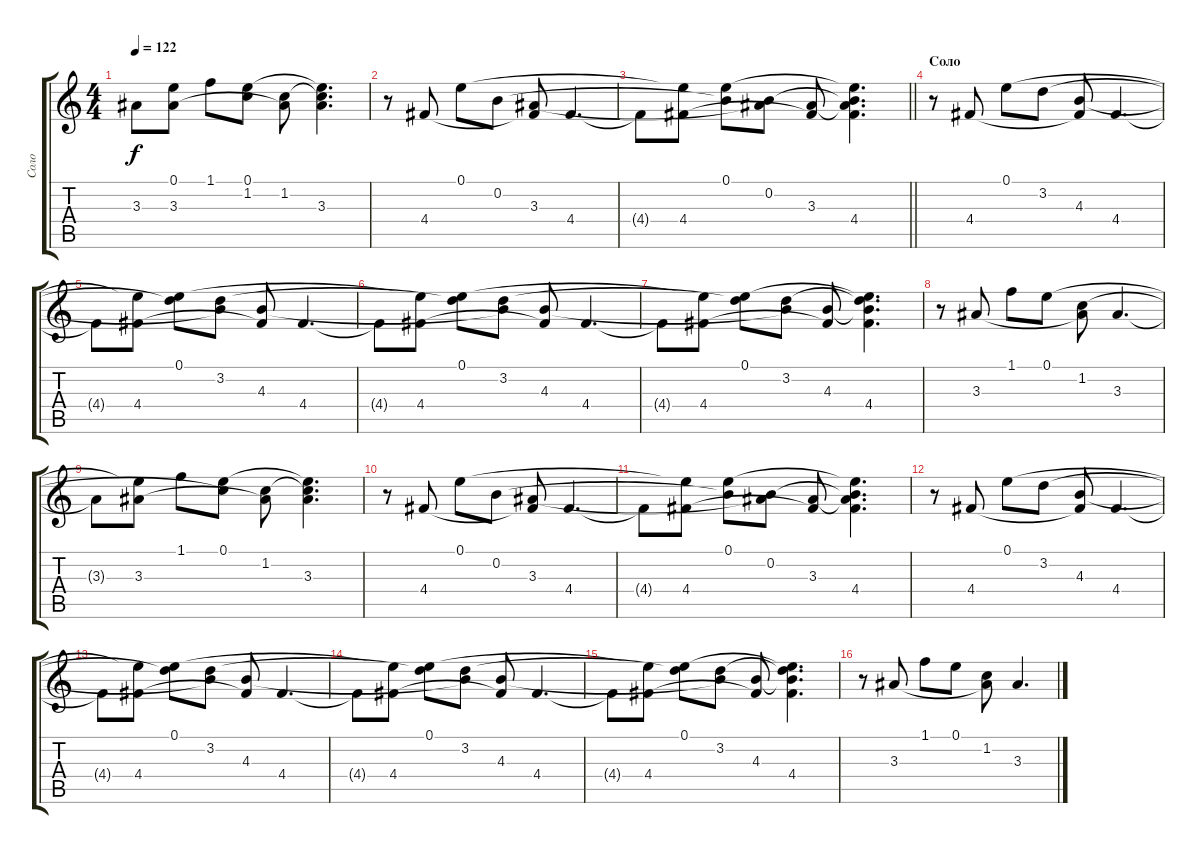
\track ("Соло" "Соло") {instrument electricguitarclean}
\staff {score tabs}
\tuning (E4 B3 G3 D3 A2 E2) {hide}
\ts (4 4)
\tempo 122
\clef g2
\ks c
3.3{t}.8{dy f} (0.1{t} 3.3).8 1.1.8 (0.1 1.2{t}).8 (1.2 3.3{t}).8 (0.1{t} 1.2{t} 3.3).4{d} |
r.8 4.4.8 0.1.8 0.2.8 (3.3 4.4{t}).8 4.4.4{d} |
\barLineRight lightlight
4.4{t}.8 (0.1{t} 4.4).8 (0.1 0.2{t}).8 (0.2 3.3{t}).8 (3.3 4.4{t}).8 (0.1{t} 0.2{t} 3.3{t} 4.4).4{d} |
\section ("" "Соло")
r.8 4.4.8 0.1.8 3.2.8 (4.3 4.4{t}).8 4.4.4{d} |
4.4{t}.8 (0.1{t} 4.4).8 (0.1 3.2{t}).8 (3.2 4.3{t}).8 (4.3 4.4{t}).8 4.4.4{d} |
4.4{t}.8 (0.1{t} 4.4).8 (0.1 3.2{t}).8 (3.2 4.3{t}).8 (4.3 4.4{t}).8 4.4.4{d} |
4.4{t}.8 (0.1{t} 4.4).8 (0.1 3.2{t}).8 (3.2 4.3{t}).8 (4.3 4.4{t}).8 (0.1{t} 3.2{t} 4.3{t} 4.4).4{d} |
r.8 3.3.8 1.1.8 0.1.8 (1.2 3.3{t}).8 3.3.4{d} |
3.3{t}.8 (0.1{t} 3.3).8 1.1.8 (0.1 1.2{t}).8 (1.2 3.3{t}).8 (0.1{t} 1.2{t} 3.3).4{d} |
r.8 4.4.8 0.1.8 0.2.8 (3.3 4.4{t}).8 4.4.4{d} |
4.4{t}.8 (0.1{t} 4.4).8 (0.1 0.2{t}).8 (0.2 3.3{t}).8 (3.3 4.4{t}).8 (0.1{t} 0.2{t} 3.3{t} 4.4).4{d} |
r.8 4.4.8 0.1.8 3.2.8 (4.3 4.4{t}).8 4.4.4{d} |
4.4{t}.8 (0.1{t} 4.4).8 (0.1 3.2{t}).8 (3.2 4.3{t}).8 (4.3 4.4{t}).8 4.4.4{d} |
4.4{t}.8 (0.1{t} 4.4).8 (0.1 3.2{t}).8 (3.2 4.3{t}).8 (4.3 4.4{t}).8 4.4.4{d} |
4.4{t}.8 (0.1{t} 4.4).8 (0.1 3.2{t}).8 (3.2 4.3{t}).8 (4.3 4.4{t}).8 (0.1{t} 3.2{t} 4.3{t} 4.4).4{d} |
r.8 3.3.8 1.1.8 0.1.8 (1.2 3.3{t}).8 3.3.4{d}
